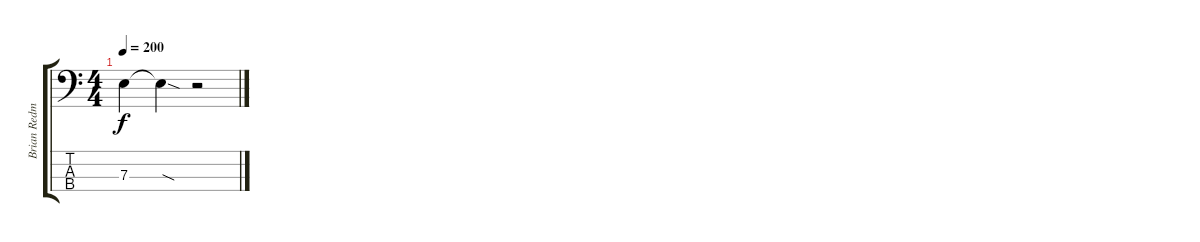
\track ("Brian Redman" "Brian Redm") {instrument electricbassfinger}
\staff {score tabs}
\tuning (G2 D2 A1 E1) {hide}
\ts (4 4)
\tempo 200
\clef f4
\ks c
7.3{t}.4{dy f} 7.3{sod t}.4 r.2
